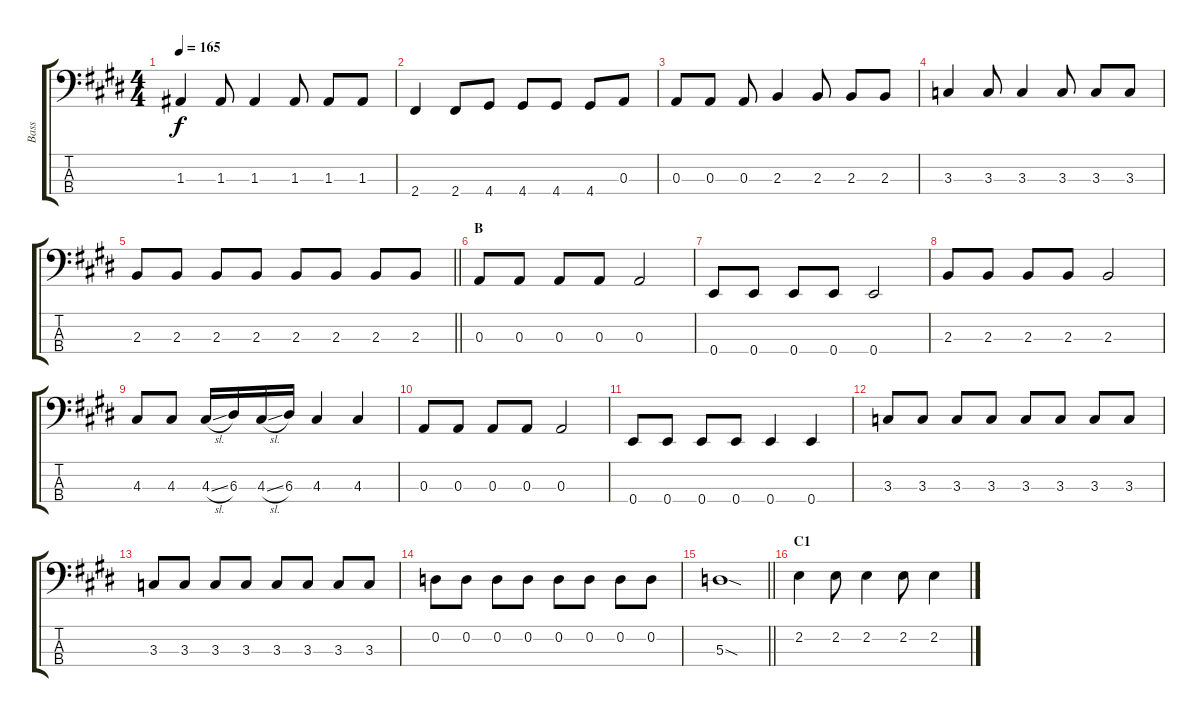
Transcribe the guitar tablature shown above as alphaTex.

\track ("Bass" "Bass") {instrument electricbassfinger}
\staff {score tabs}
\tuning (G2 D2 A1 E1) {hide}
\ts (4 4)
\tempo 165
\clef f4
\ks e
1.3.4{dy f} 1.3.8 1.3.4 1.3.8 1.3.8 1.3.8 |
2.4.4 2.4.8 4.4.8 4.4.8 4.4.8 4.4.8 0.3.8 |
0.3.8 0.3.8 0.3.8 2.3.4 2.3.8 2.3.8 2.3.8 |
3.3.4 3.3.8 3.3.4 3.3.8 3.3.8 3.3.8 |
\barLineRight lightlight
2.3.8 2.3.8 2.3.8 2.3.8 2.3.8 2.3.8 2.3.8 2.3.8 |
\section ("" "B")
0.3.8 0.3.8 0.3.8 0.3.8 0.3.2 |
0.4.8 0.4.8 0.4.8 0.4.8 0.4.2 |
2.3.8 2.3.8 2.3.8 2.3.8 2.3.2 |
4.3.8 4.3.8 4.3{sl}.16 6.3.16 4.3{sl}.16 6.3.16 4.3.4 4.3.4 |
0.3.8 0.3.8 0.3.8 0.3.8 0.3.2 |
0.4.8 0.4.8 0.4.8 0.4.8 0.4.4 0.4.4 |
3.3.8 3.3.8 3.3.8 3.3.8 3.3.8 3.3.8 3.3.8 3.3.8 |
3.3.8 3.3.8 3.3.8 3.3.8 3.3.8 3.3.8 3.3.8 3.3.8 |
0.2.8 0.2.8 0.2.8 0.2.8 0.2.8 0.2.8 0.2.8 0.2.8 |
\barLineRight lightlight
5.3{sod}.1 |
\section ("" "C1")
2.2.4 2.2.8 2.2.4 2.2.8 2.2.4
